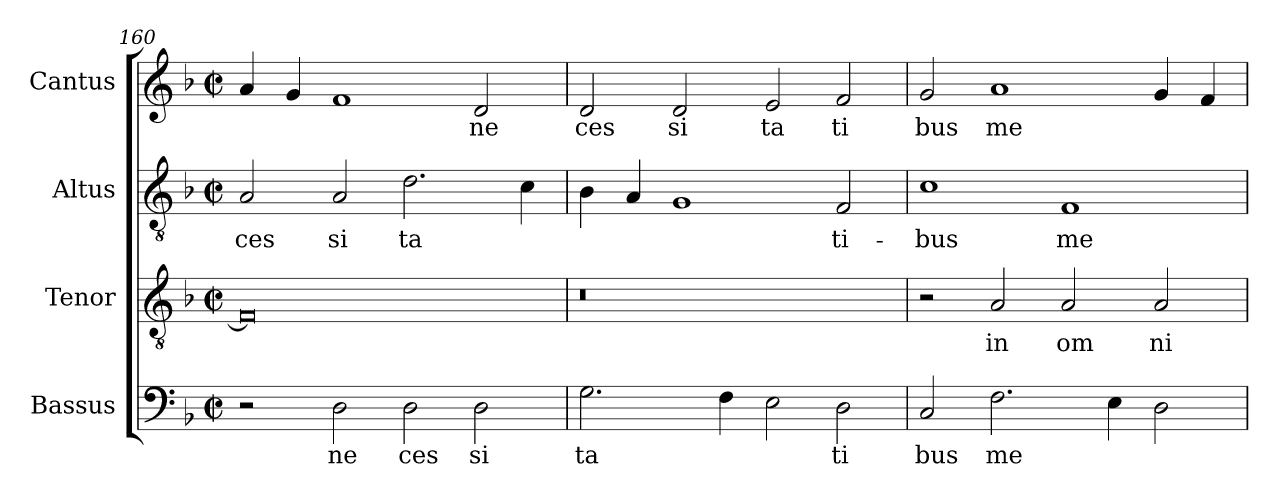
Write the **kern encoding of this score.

**kern	**text	**kern	**text	**kern	**text	**kern	**text
*part4	*part4	*part3	*part3	*part2	*part2	*part1	*part1
*staff4	*staff4	*staff3	*staff3	*staff2	*staff2	*staff1	*staff1
*I"Bassus	*	*I"Tenor	*	*I"Altus	*	*I"Cantus	*
*clefF4	*	*clefGv2	*	*clefGv2	*	*clefG2	*
*k[b-]	*	*k[b-]	*	*k[b-]	*	*k[b-]	*
*F:	*	*F:	*	*F:	*	*F:	*
*M2/2	*	*M2/2	*	*M2/2	*	*M2/2	*
*met(c|)	*	*met(c|)	*	*met(c|)	*	*met(c|)	*
=160	=160	=160	=160	=160	=160	=160	=160
!	!	!	!	!	!LO:LY:b:cj	!	!
2r	.	0F]	.	2A/	ces	4a/	.
.	.	.	.	.	.	4g/	.
!	!LO:LY:b:cj	!	!	!	!LO:LY:b:cj	!	!
2D\	ne	.	.	2A/	si	1f	.
!	!LO:LY:b:cj	!	!	!	!LO:LY:b:cj	!	!
2D\	ces	.	.	2.d\	ta	.	.
!	!LO:LY:b:cj	!	!	!	!	!	!LO:LY:b:cj
2D\	si	.	.	.	.	2d/	ne
.	.	.	.	4c\	.	.	.
!!LO:LB:g=z
=161	=161	=161	=161	=161	=161	=161	=161
!	!LO:LY:b:cj	!	!	!	!	!	!LO:LY:b:cj
2.G\	ta	0r	.	4B-\	.	2d/	ces
.	.	.	.	4A/	.	.	.
!	!	!	!	!	!	!	!LO:LY:b:cj
.	.	.	.	1G	.	2d/	si
4F\	.	.	.	.	.	.	.
!	!	!	!	!	!	!	!LO:LY:b:cj
2E\	.	.	.	.	.	2e/	ta
!	!LO:LY:b:cj	!	!	!	!LO:LY:b:cj	!	!LO:LY:b:cj
2D\	ti	.	.	2F/	ti-	2f/	ti
=162	=162	=162	=162	=162	=162	=162	=162
!	!LO:LY:b:cj	!	!	!	!LO:LY:b:cj	!	!LO:LY:b:cj
2C/	bus	2r	.	1c	-bus	2g/	bus
!	!LO:LY:b	!	!LO:LY:b:cj	!	!	!	!LO:LY:b:cj
2.F\	me	2A/	in	.	.	1a	me
!	!	!	!LO:LY:b:cj	!	!LO:LY:b:cj	!	!
.	.	2A/	om	1F	me-	.	.
4E\	.	.	.	.	.	.	.
!	!	!	!LO:LY:b:cj	!	!	!	!
2D\	.	2A/	ni	.	.	4g/	.
.	.	.	.	.	.	4f/	.
=	=	=	=	=	=	=	=
*-	*-	*-	*-	*-	*-	*-	*-
